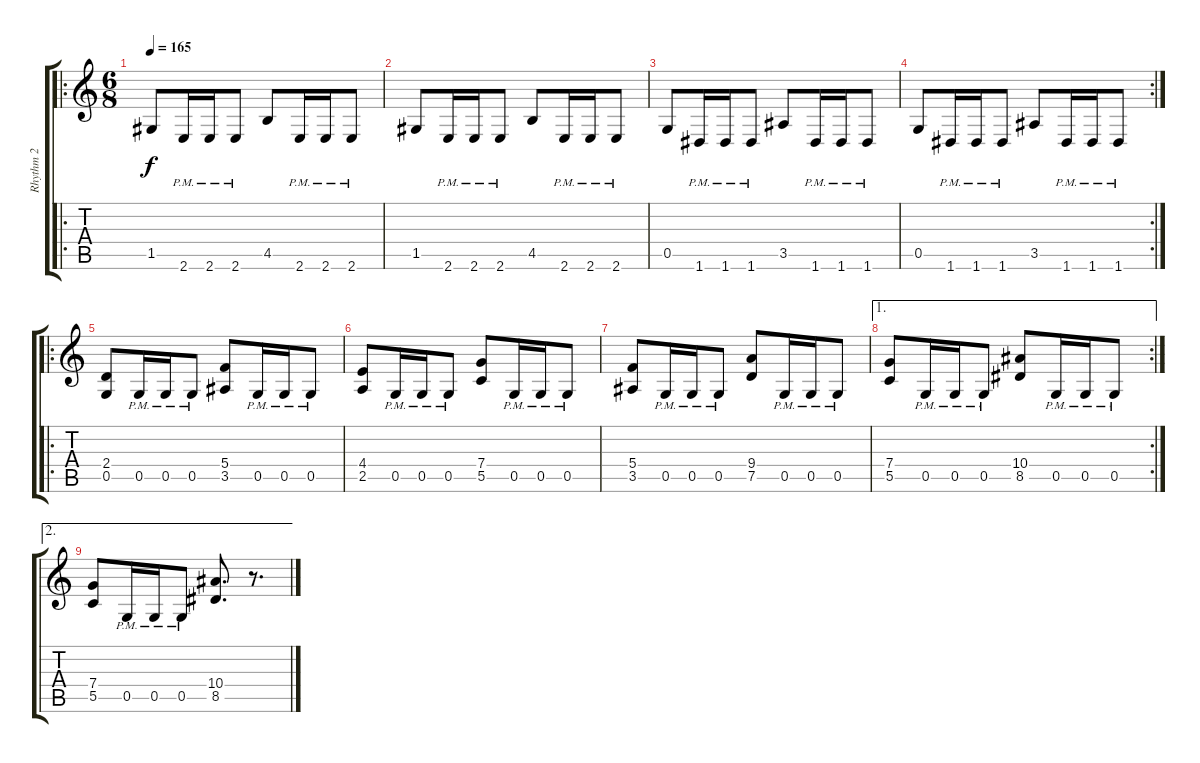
\track ("Rhythm 2" "Rhythm 2") {instrument distortionguitar}
\staff {score tabs}
\tuning (D4 A3 F3 C3 G2 D2) {hide}
\ro
\ts (6 8)
\tempo 165
\clef g2
\ks c
1.5.8{dy f} 2.6{pm}.16 2.6{pm}.16 2.6{pm}.8 4.5.8 2.6{pm}.16 2.6{pm}.16 2.6{pm}.8 |
1.5.8 2.6{pm}.16 2.6{pm}.16 2.6{pm}.8 4.5.8 2.6{pm}.16 2.6{pm}.16 2.6{pm}.8 |
0.5.8 1.6{pm}.16 1.6{pm}.16 1.6{pm}.8 3.5.8 1.6{pm}.16 1.6{pm}.16 1.6{pm}.8 |
\rc 2
0.5.8 1.6{pm}.16 1.6{pm}.16 1.6{pm}.8 3.5.8 1.6{pm}.16 1.6{pm}.16 1.6{pm}.8 |
\ro
(2.4 0.5).8 0.5{pm}.16 0.5{pm}.16 0.5{pm}.8 (5.4 3.5).8 0.5{pm}.16 0.5{pm}.16 0.5{pm}.8 |
(4.4 2.5).8 0.5{pm}.16 0.5{pm}.16 0.5{pm}.8 (7.4 5.5).8 0.5{pm}.16 0.5{pm}.16 0.5{pm}.8 |
(5.4 3.5).8 0.5{pm}.16 0.5{pm}.16 0.5{pm}.8 (9.4 7.5).8 0.5{pm}.16 0.5{pm}.16 0.5{pm}.8 |
\ae 1
\rc 2
(7.4 5.5).8 0.5{pm}.16 0.5{pm}.16 0.5{pm}.8 (10.4 8.5).8 0.5{pm}.16 0.5{pm}.16 0.5{pm}.8 |
\ae 2
(7.4 5.5).8 0.5{pm}.16 0.5{pm}.16 0.5{pm}.8 (10.4 8.5).8{d} r.8{d}
